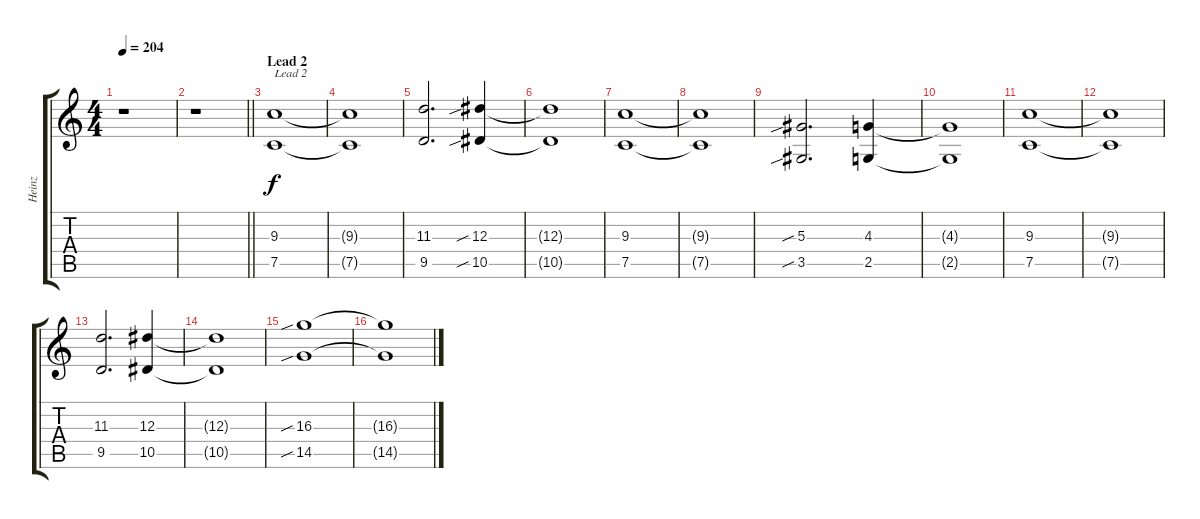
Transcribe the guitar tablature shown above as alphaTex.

\track ("Heinz" "Heinz") {instrument distortionguitar}
\staff {score tabs}
\tuning (C4 G3 Eb3 Bb2 F2 C2) {hide}
\ts (4 4)
\tempo 204
\clef g2
\ks c
r.1{dy f} |
\barLineRight lightlight
r.1 |
\section ("" "Lead 2")
(9.3 7.5).1{txt "Lead 2"} |
(9.3{t} 7.5{t}).1 |
(11.3 9.5).2{d} (12.3{sib} 10.5{sib}).4 |
(12.3{t} 10.5{t}).1 |
(9.3 7.5).1 |
(9.3{t} 7.5{t}).1 |
(5.3{sib} 3.5{sib}).2{d} (4.3 2.5).4 |
(4.3{t} 2.5{t}).1 |
(9.3 7.5).1 |
(9.3{t} 7.5{t}).1 |
(11.3 9.5).2{d} (12.3 10.5).4 |
(12.3{t} 10.5{t}).1 |
(16.3{sib} 14.5{sib}).1 |
(16.3{t} 14.5{t}).1
